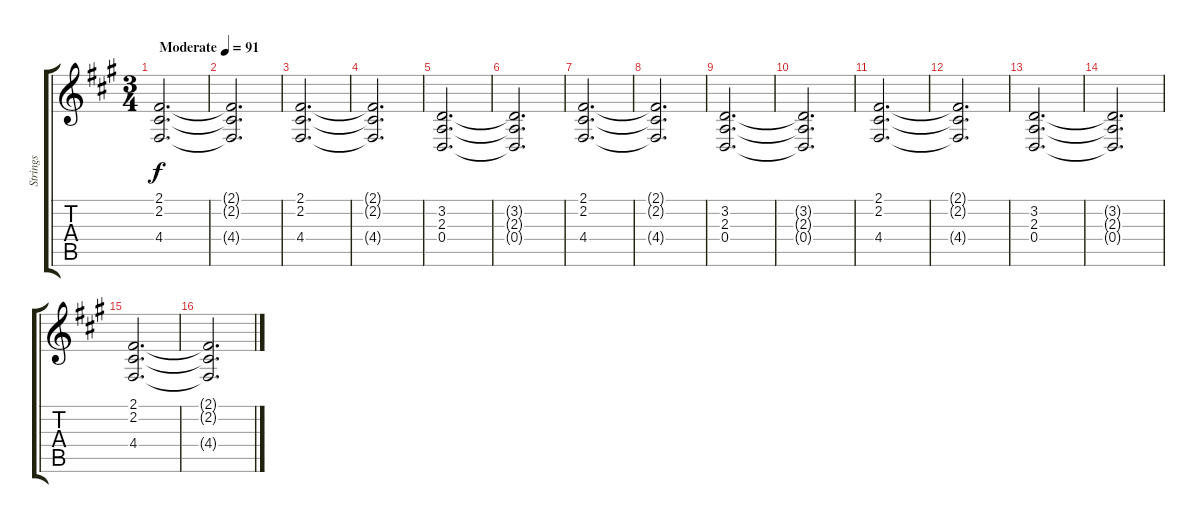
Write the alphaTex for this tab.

\track ("Strings" "Strings") {instrument stringensemble2}
\staff {score tabs}
\tuning (E4 B3 G3 D3 A2 E2) {hide}
\ts (3 4)
\tempo (91 "Moderate")
\clef g2
\ks a
(2.1 2.2 4.4).2{d dy f instrument stringensemble2} |
(2.1{t} 2.2{t} 4.4{t}).2{d} |
(2.1 2.2 4.4).2{d volume 11} |
(2.1{t} 2.2{t} 4.4{t}).2{d} |
(3.2 2.3 0.4).2{d} |
(3.2{t} 2.3{t} 0.4{t}).2{d} |
(2.1 2.2 4.4).2{d} |
(2.1{t} 2.2{t} 4.4{t}).2{d} |
(3.2 2.3 0.4).2{d} |
(3.2{t} 2.3{t} 0.4{t}).2{d} |
(2.1 2.2 4.4).2{d} |
(2.1{t} 2.2{t} 4.4{t}).2{d} |
(3.2 2.3 0.4).2{d} |
(3.2{t} 2.3{t} 0.4{t}).2{d} |
(2.1 2.2 4.4).2{d} |
(2.1{t} 2.2{t} 4.4{t}).2{d}
